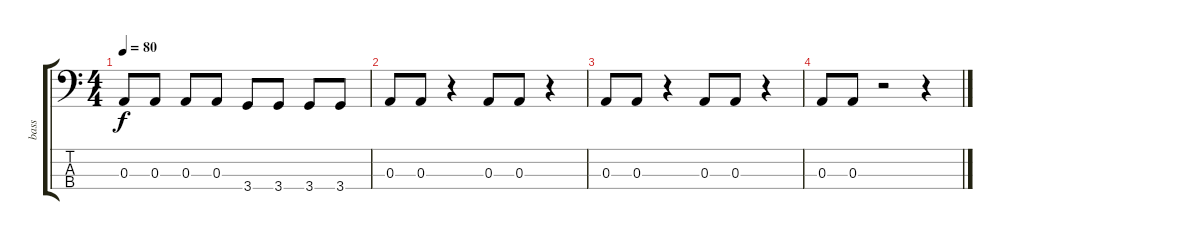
\track ("bass" "bass") {instrument electricbassfinger}
\staff {score tabs}
\tuning (G2 D2 A1 E1) {hide}
\ts (4 4)
\tempo 80
\clef f4
\ks c
0.3.8{dy f} 0.3.8 0.3.8 0.3.8 3.4.8 3.4.8 3.4.8 3.4.8 |
0.3.8 0.3.8 r.4 0.3.8 0.3.8 r.4 |
0.3.8 0.3.8 r.4 0.3.8 0.3.8 r.4 |
0.3.8 0.3.8 r.2 r.4
